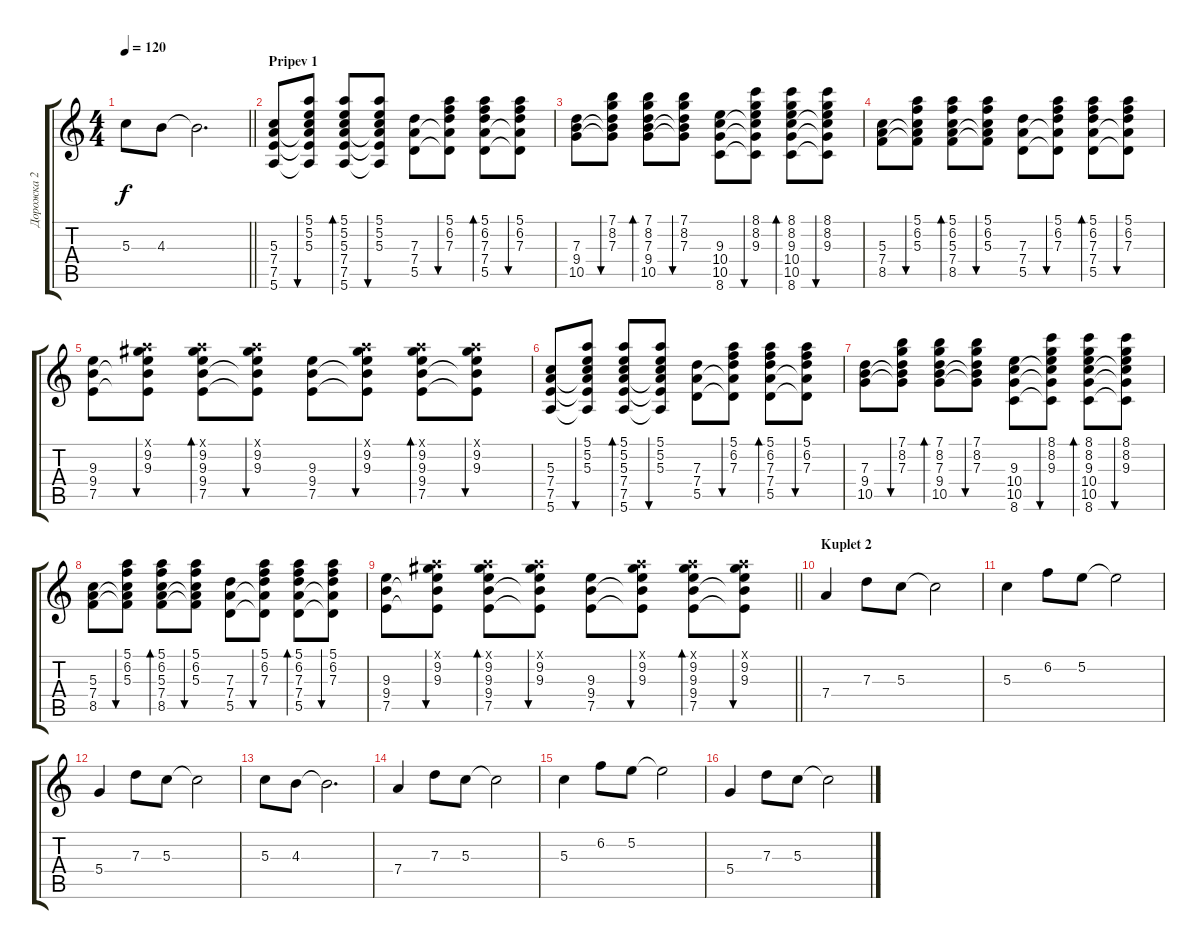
\track ("Дорожка 2" "Дорожка 2") {instrument acousticguitarsteel}
\staff {score tabs}
\tuning (E4 B3 G3 D3 A2 E2) {hide}
\ts (4 4)
\tempo 120
\clef g2
\barLineRight lightlight
\ks c
5.3.8{dy f} 4.3.8 4.3{t}.2{d} |
\section ("" "Pripev 1")
(5.3 7.4 7.5 5.6).8 (5.1 5.2 5.3 7.4{t} 7.5{t} 5.6{t}).8{bu 60} (5.1 5.2 5.3 7.4 7.5 5.6).8{bd 60} (5.1 5.2 5.3 7.4{t} 7.5{t} 5.6{t}).8{bu 60} (7.3 7.4 5.5).8 (5.1 6.2 7.3 7.4{t} 5.5{t}).8{bu 60} (5.1 6.2 7.3 7.4 5.5).8{bd 60} (5.1 6.2 7.3 7.4{t} 5.5{t}).8{bu 60} |
(7.3 9.4 10.5).8 (7.1 8.2 7.3 9.4{t} 10.5{t}).8{bu 60} (7.1 8.2 7.3 9.4 10.5).8{bd 60} (7.1 8.2 7.3 9.4{t} 10.5{t}).8{bu 60} (9.3 10.4 10.5 8.6).8 (8.1 8.2 9.3 10.4{t} 10.5{t} 8.6{t}).8{bu 60} (8.1 8.2 9.3 10.4 10.5 8.6).8{bd 60} (8.1 8.2 9.3 10.4{t} 10.5{t} 8.6{t}).8{bu 60} |
(5.3 7.4 8.5).8 (5.1 6.2 5.3 7.4{t} 8.5{t}).8{bu 60} (5.1 6.2 5.3 7.4 8.5).8{bd 60} (5.1 6.2 5.3 7.4{t} 8.5{t}).8{bu 60} (7.3 7.4 5.5).8 (5.1 6.2 7.3 7.4{t} 5.5{t}).8{bu 60} (5.1 6.2 7.3 7.4 5.5).8{bd 60} (5.1 6.2 7.3 7.4{t} 5.5{t}).8{bu 60} |
(9.3 9.4 7.5).8 (5.1{x} 9.2 9.3 9.4{t} 7.5{t}).8{bu 60} (5.1{x} 9.2 9.3 9.4 7.5).8{bd 60} (5.1{x} 9.2 9.3 9.4{t} 7.5{t}).8{bu 60} (9.3 9.4 7.5).8 (5.1{x} 9.2 9.3 9.4{t} 7.5{t}).8{bu 60} (5.1{x} 9.2 9.3 9.4 7.5).8{bd 60} (5.1{x} 9.2 9.3 9.4{t} 7.5{t}).8{bu 60} |
(5.3 7.4 7.5 5.6).8 (5.1 5.2 5.3 7.4{t} 7.5{t} 5.6{t}).8{bu 60} (5.1 5.2 5.3 7.4 7.5 5.6).8{bd 60} (5.1 5.2 5.3 7.4{t} 7.5{t} 5.6{t}).8{bu 60} (7.3 7.4 5.5).8 (5.1 6.2 7.3 7.4{t} 5.5{t}).8{bu 60} (5.1 6.2 7.3 7.4 5.5).8{bd 60} (5.1 6.2 7.3 7.4{t} 5.5{t}).8{bu 60} |
(7.3 9.4 10.5).8 (7.1 8.2 7.3 9.4{t} 10.5{t}).8{bu 60} (7.1 8.2 7.3 9.4 10.5).8{bd 60} (7.1 8.2 7.3 9.4{t} 10.5{t}).8{bu 60} (9.3 10.4 10.5 8.6).8 (8.1 8.2 9.3 10.4{t} 10.5{t} 8.6{t}).8{bu 60} (8.1 8.2 9.3 10.4 10.5 8.6).8{bd 60} (8.1 8.2 9.3 10.4{t} 10.5{t} 8.6{t}).8{bu 60} |
(5.3 7.4 8.5).8 (5.1 6.2 5.3 7.4{t} 8.5{t}).8{bu 60} (5.1 6.2 5.3 7.4 8.5).8{bd 60} (5.1 6.2 5.3 7.4{t} 8.5{t}).8{bu 60} (7.3 7.4 5.5).8 (5.1 6.2 7.3 7.4{t} 5.5{t}).8{bu 60} (5.1 6.2 7.3 7.4 5.5).8{bd 60} (5.1 6.2 7.3 7.4{t} 5.5{t}).8{bu 60} |
\barLineRight lightlight
(9.3 9.4 7.5).8 (5.1{x} 9.2 9.3 9.4{t} 7.5{t}).8{bu 60} (5.1{x} 9.2 9.3 9.4 7.5).8{bd 60} (5.1{x} 9.2 9.3 9.4{t} 7.5{t}).8{bu 60} (9.3 9.4 7.5).8 (5.1{x} 9.2 9.3 9.4{t} 7.5{t}).8{bu 60} (5.1{x} 9.2 9.3 9.4 7.5).8{bd 60} (5.1{x} 9.2 9.3 9.4{t} 7.5{t}).8{bu 60} |
\section ("" "Kuplet 2")
7.4.4 7.3.8 5.3.8 5.3{t}.2 |
5.3.4 6.2.8 5.2.8 5.2{t}.2 |
5.4.4 7.3.8 5.3.8 5.3{t}.2 |
5.3.8 4.3.8 4.3{t}.2{d} |
7.4.4 7.3.8 5.3.8 5.3{t}.2 |
5.3.4 6.2.8 5.2.8 5.2{t}.2 |
5.4.4 7.3.8 5.3.8 5.3{t}.2
